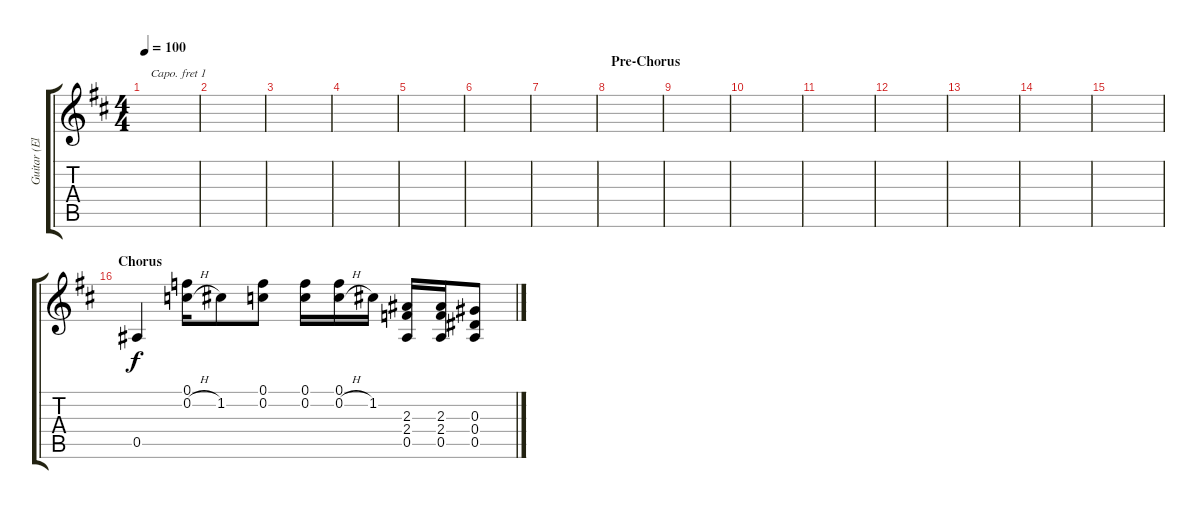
\track ("Guitar (Elec/Clean) Capo 1" "Guitar (El") {instrument electricguitarclean}
\staff {score tabs}
\capo 1
\tuning (E4 B3 G3 D3 A2 E2) {hide}
\ts (4 4)
\tempo 100
\clef g2
\ks d
|
|
|
|
|
|
|
\section ("" "Pre-Chorus")
|
|
|
|
|
|
|
|
\section ("" "Chorus")
0.5.4 (0.1 0.2{h}).16 1.2.8 (0.1 0.2).8 (0.1 0.2).16 (0.1 0.2{h}).16 1.2.16 (2.3 2.4 0.5).16 (2.3 2.4 0.5).16 (0.3 0.4 0.5).8
